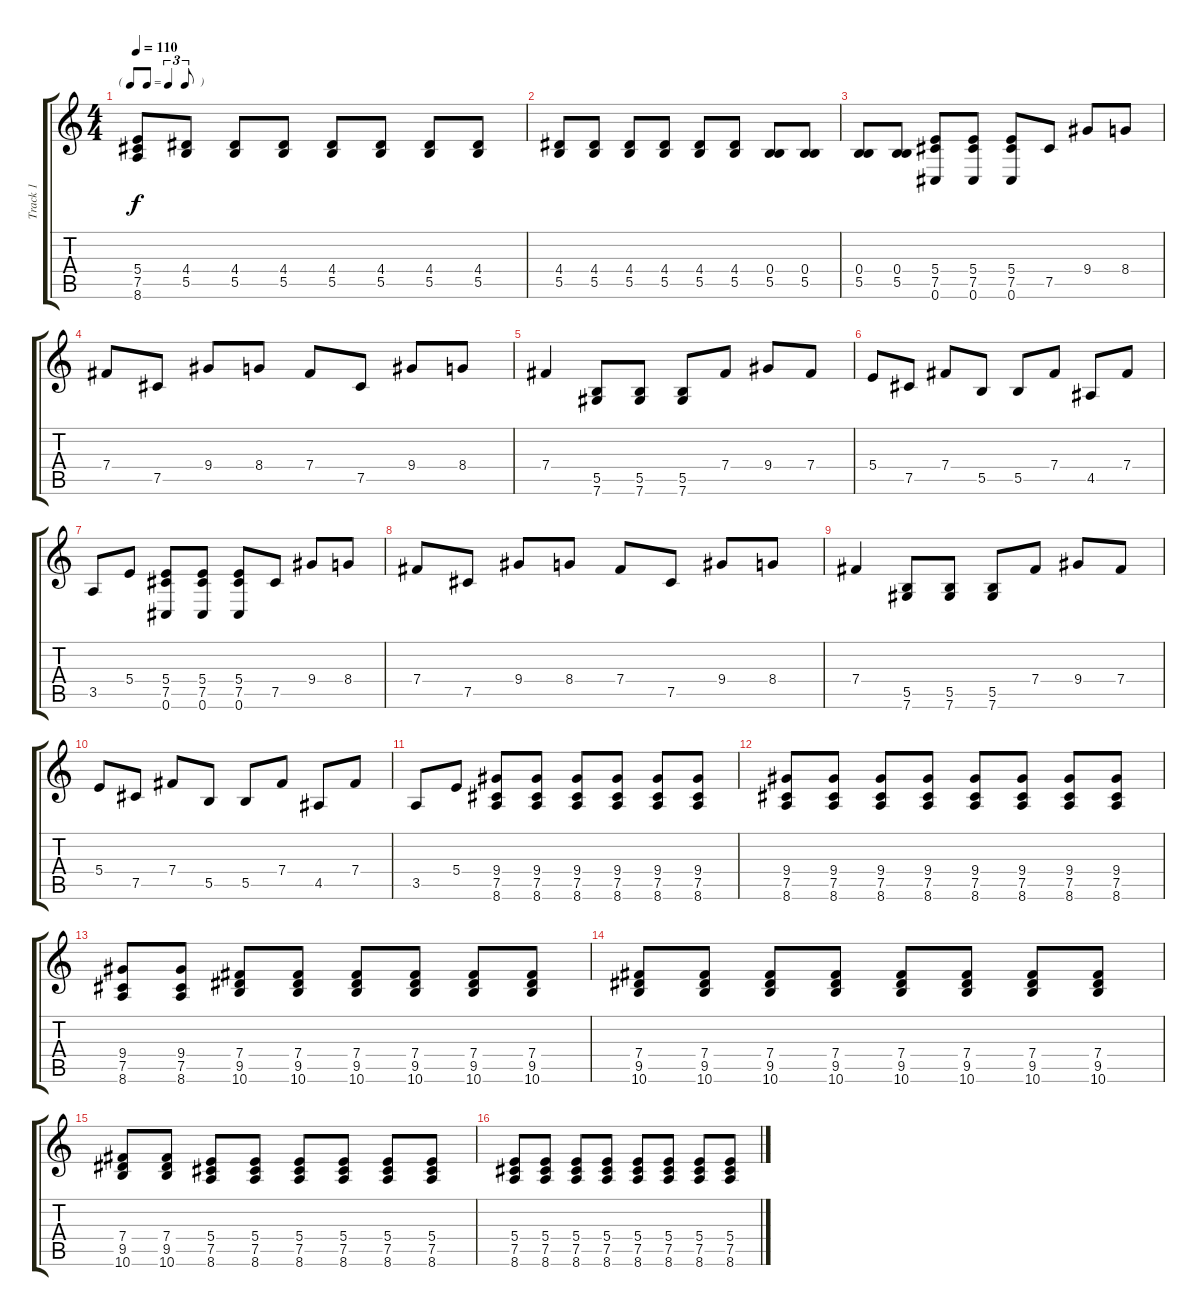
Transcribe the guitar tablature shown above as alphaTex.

\track ("Track 1" "Track 1") {instrument acousticguitarsteel}
\staff {score tabs}
\tuning (Db4 Ab3 E3 B2 Gb2 Db2) {hide}
\ts (4 4)
\tf triplet8th
\tempo 110
\clef g2
\ks c
(5.4 7.5 8.6).8{dy f} (4.4 5.5).8 (4.4 5.5).8 (4.4 5.5).8 (4.4 5.5).8 (4.4 5.5).8 (4.4 5.5).8 (4.4 5.5).8 |
(4.4 5.5).8 (4.4 5.5).8 (4.4 5.5).8 (4.4 5.5).8 (4.4 5.5).8 (4.4 5.5).8 (0.4 5.5).8 (0.4 5.5).8 |
(0.4 5.5).8 (0.4 5.5).8 (5.4 7.5 0.6).8 (5.4 7.5 0.6).8 (5.4 7.5 0.6).8 7.5.8 9.4.8 8.4.8 |
7.4.8 7.5.8 9.4.8 8.4.8 7.4.8 7.5.8 9.4.8 8.4.8 |
7.4.4 (5.5 7.6).8 (5.5 7.6).8 (5.5 7.6).8 7.4.8 9.4.8 7.4.8 |
5.4.8 7.5.8 7.4.8 5.5.8 5.5.8 7.4.8 4.5.8 7.4.8 |
3.5.8 5.4.8 (5.4 7.5 0.6).8 (5.4 7.5 0.6).8 (5.4 7.5 0.6).8 7.5.8 9.4.8 8.4.8 |
7.4.8 7.5.8 9.4.8 8.4.8 7.4.8 7.5.8 9.4.8 8.4.8 |
7.4.4 (5.5 7.6).8 (5.5 7.6).8 (5.5 7.6).8 7.4.8 9.4.8 7.4.8 |
5.4.8 7.5.8 7.4.8 5.5.8 5.5.8 7.4.8 4.5.8 7.4.8 |
3.5.8 5.4.8 (9.4 7.5 8.6).8 (9.4 7.5 8.6).8 (9.4 7.5 8.6).8 (9.4 7.5 8.6).8 (9.4 7.5 8.6).8 (9.4 7.5 8.6).8 |
(9.4 7.5 8.6).8 (9.4 7.5 8.6).8 (9.4 7.5 8.6).8 (9.4 7.5 8.6).8 (9.4 7.5 8.6).8 (9.4 7.5 8.6).8 (9.4 7.5 8.6).8 (9.4 7.5 8.6).8 |
(9.4 7.5 8.6).8 (9.4 7.5 8.6).8 (7.4 9.5 10.6).8 (7.4 9.5 10.6).8 (7.4 9.5 10.6).8 (7.4 9.5 10.6).8 (7.4 9.5 10.6).8 (7.4 9.5 10.6).8 |
(7.4 9.5 10.6).8 (7.4 9.5 10.6).8 (7.4 9.5 10.6).8 (7.4 9.5 10.6).8 (7.4 9.5 10.6).8 (7.4 9.5 10.6).8 (7.4 9.5 10.6).8 (7.4 9.5 10.6).8 |
(7.4 9.5 10.6).8 (7.4 9.5 10.6).8 (5.4 7.5 8.6).8 (5.4 7.5 8.6).8 (5.4 7.5 8.6).8 (5.4 7.5 8.6).8 (5.4 7.5 8.6).8 (5.4 7.5 8.6).8 |
(5.4 7.5 8.6).8 (5.4 7.5 8.6).8 (5.4 7.5 8.6).8 (5.4 7.5 8.6).8 (5.4 7.5 8.6).8 (5.4 7.5 8.6).8 (5.4 7.5 8.6).8 (5.4 7.5 8.6).8
